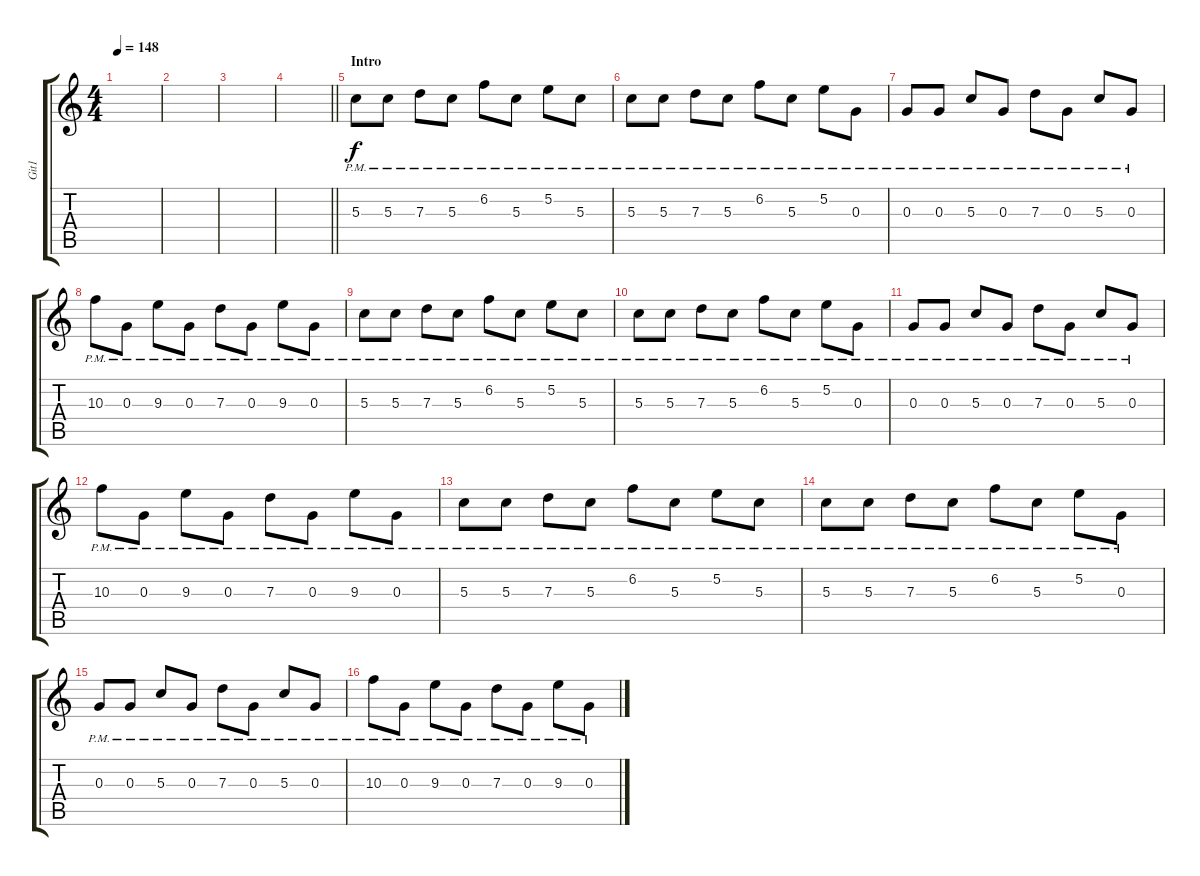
\track ("Git1" "Git1") {instrument distortionguitar}
\staff {score tabs}
\tuning (E4 B3 G3 D3 A2 E2) {hide}
\ts (4 4)
\tempo 148
\clef g2
\ks c
|
|
|
\barLineRight lightlight
|
\section ("" "Intro")
5.3{pm}.8 5.3{pm}.8 7.3{pm}.8 5.3{pm}.8 6.2{pm}.8 5.3{pm}.8 5.2{pm}.8 5.3{pm}.8 |
5.3{pm}.8 5.3{pm}.8 7.3{pm}.8 5.3{pm}.8 6.2{pm}.8 5.3{pm}.8 5.2{pm}.8 0.3{pm}.8 |
0.3{pm}.8 0.3{pm}.8 5.3{pm}.8 0.3{pm}.8 7.3{pm}.8 0.3{pm}.8 5.3{pm}.8 0.3{pm}.8 |
10.3{pm}.8 0.3{pm}.8 9.3{pm}.8 0.3{pm}.8 7.3{pm}.8 0.3{pm}.8 9.3{pm}.8 0.3{pm}.8 |
5.3{pm}.8 5.3{pm}.8 7.3{pm}.8 5.3{pm}.8 6.2{pm}.8 5.3{pm}.8 5.2{pm}.8 5.3{pm}.8 |
5.3{pm}.8 5.3{pm}.8 7.3{pm}.8 5.3{pm}.8 6.2{pm}.8 5.3{pm}.8 5.2{pm}.8 0.3{pm}.8 |
0.3{pm}.8 0.3{pm}.8 5.3{pm}.8 0.3{pm}.8 7.3{pm}.8 0.3{pm}.8 5.3{pm}.8 0.3{pm}.8 |
10.3{pm}.8 0.3{pm}.8 9.3{pm}.8 0.3{pm}.8 7.3{pm}.8 0.3{pm}.8 9.3{pm}.8 0.3{pm}.8 |
5.3{pm}.8 5.3{pm}.8 7.3{pm}.8 5.3{pm}.8 6.2{pm}.8 5.3{pm}.8 5.2{pm}.8 5.3{pm}.8 |
5.3{pm}.8 5.3{pm}.8 7.3{pm}.8 5.3{pm}.8 6.2{pm}.8 5.3{pm}.8 5.2{pm}.8 0.3{pm}.8 |
0.3{pm}.8 0.3{pm}.8 5.3{pm}.8 0.3{pm}.8 7.3{pm}.8 0.3{pm}.8 5.3{pm}.8 0.3{pm}.8 |
10.3{pm}.8 0.3{pm}.8 9.3{pm}.8 0.3{pm}.8 7.3{pm}.8 0.3{pm}.8 9.3{pm}.8 0.3{pm}.8
